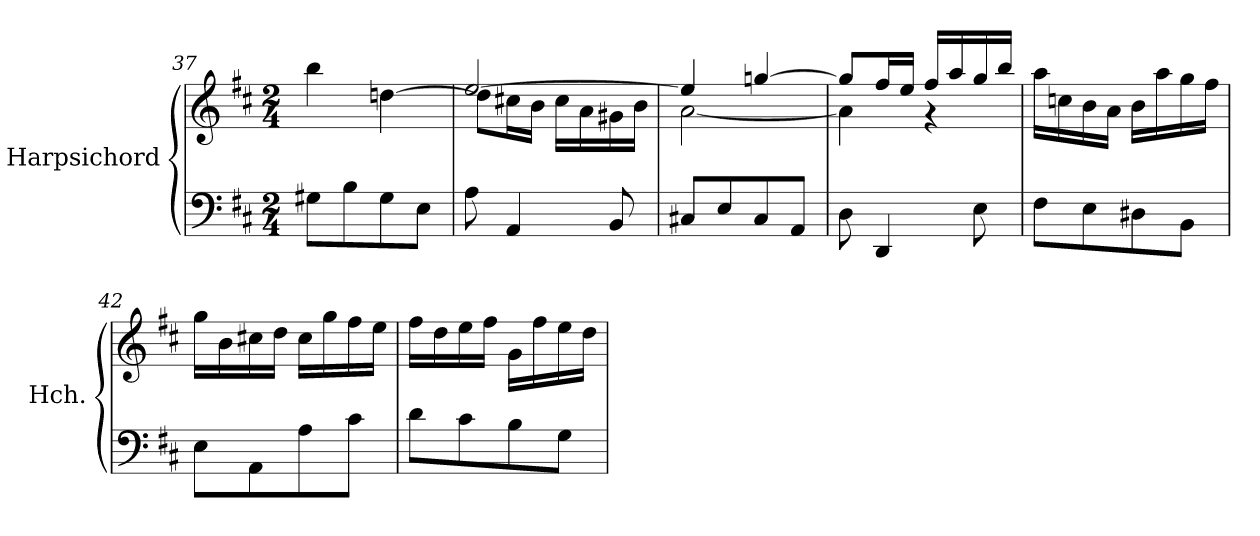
**kern	**kern
*part1	*part1
*staff2	*staff1
*I"Harpsichord	*
*I'Hch.	*
*clefF4	*clefG2
*k[f#c#]	*k[f#c#]
*M2/4	*M2/4
=37	=37
8G#X\L	4bb\
8B\	.
8G#\	[4ddn\
8E\J	.
=38	=38
*	*^
8A\	[2ee/	8dd\L]
4AA/	.	16cc#X\L
.	.	16b\JJ
.	.	16cc#\LL
.	.	16a\
8BB/	.	16g#X\
.	.	16b\JJ
=39	=39	=39
8C#X/L	4ee/]	[2a\
8E/	.	.
8C#/	[4ggn/	.
8AA/J	.	.
!!LO:LB:g=z	!!
=40	=40	=40
8D\	8gg/L]	4a\]
4DD/	16ff#/L	.
.	16ee/JJ	.
.	16ff#/LL	4r
.	16aa/	.
8E\	16gg/	.
.	16bb/JJ	.
*	*v	*v
=41	=41
8F#\L	16aa\LL
.	16ccn\
8E\	16b\
.	16a\JJ
8D#X\	16b\LL
.	16aa\
8BB\J	16gg\
.	16ff#\JJ
!!LO:LB:g=z
=42	=42
8E\L	16gg\LL
.	16b\
8AA\	16cc#X\
.	16dd\JJ
8A\	16cc#\LL
.	16gg\
8c#\J	16ff#\
.	16ee\JJ
=43	=43
8d\L	16ff#\LL
.	16dd\
8c#\	16ee\
.	16ff#\JJ
8B\	16g\LL
.	16ff#\
8G\J	16ee\
.	16dd\JJ
=	=
*-	*-
